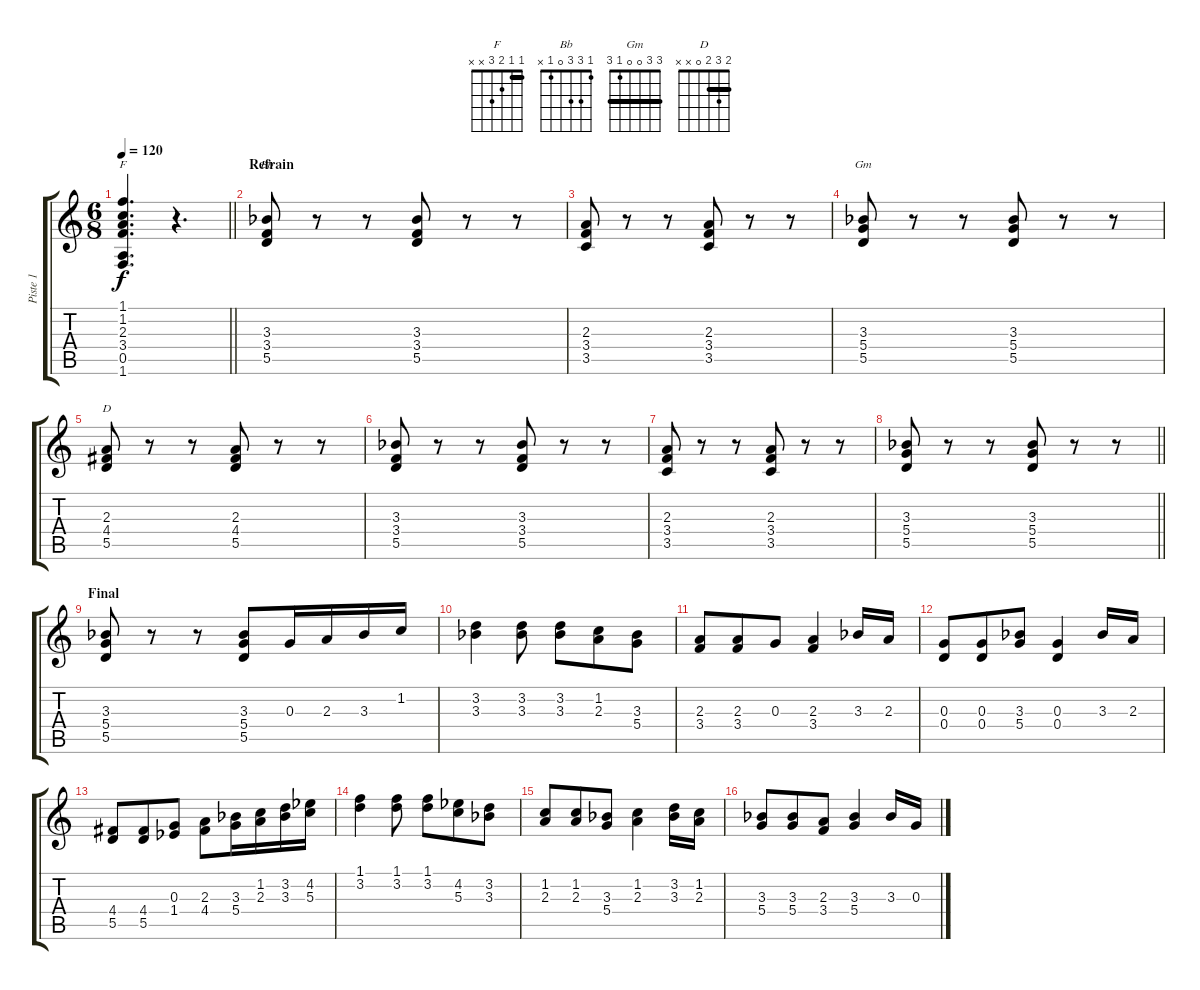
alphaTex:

\track ("Piste 1" "Piste 1") {instrument acousticguitarsteel}
\staff {score tabs}
\tuning (E4 B3 G3 D3 A2 E2) {hide}
\chord ("F" 1 1 2 3 x x) {barre 1}
\chord ("Bb" 1 3 3 0 1 x)
\chord ("Gm" 3 3 0 0 1 3) {barre 3}
\chord ("D" 2 3 2 0 x x) {barre 2}
\ts (6 8)
\tempo 120
\clef g2
\barLineRight lightlight
\ks c
(1.1 1.2 2.3 3.4 0.5 1.6).4{d ch "F" dy f} r.4{d} |
\section ("" "Refrain")
(3.3{acc b} 3.4 5.5).8{ch "Bb"} r.8 r.8 (3.3{acc b} 3.4 5.5).8 r.8 r.8 |
(2.3 3.4 3.5).8 r.8 r.8 (2.3 3.4 3.5).8 r.8 r.8 |
(3.3{acc b} 5.4 5.5).8{ch "Gm"} r.8 r.8 (3.3{acc b} 5.4 5.5).8 r.8 r.8 |
(2.3 4.4 5.5).8{ch "D"} r.8 r.8 (2.3 4.4 5.5).8 r.8 r.8 |
(3.3{acc b} 3.4 5.5).8 r.8 r.8 (3.3{acc b} 3.4 5.5).8 r.8 r.8 |
(2.3 3.4 3.5).8 r.8 r.8 (2.3 3.4 3.5).8 r.8 r.8 |
\barLineRight lightlight
(3.3{acc b} 5.4 5.5).8 r.8 r.8 (3.3{acc b} 5.4 5.5).8 r.8 r.8 |
\section ("" "Final")
(3.3{acc b} 5.4 5.5).8 r.8 r.8 (3.3{acc b} 5.4 5.5).8 0.3.16 2.3.16 3.3{acc b}.16 1.2.16 |
(3.2 3.3{acc b}).4 (3.2 3.3{acc b}).8 (3.2 3.3{acc b}).8 (1.2 2.3).8 (3.3{acc b} 5.4).8 |
(2.3 3.4).8 (2.3 3.4).8 0.3.8 (2.3 3.4).4 3.3{acc b}.16 2.3.16 |
(0.3 0.4).8 (0.3 0.4).8 (3.3{acc b} 5.4).8 (0.3 0.4).4 3.3{acc b}.16 2.3.16 |
(4.4 5.5).8 (4.4 5.5).8 (0.3 1.4{acc b}).8 (2.3 4.4).8 (3.3{acc b} 5.4).16 (1.2 2.3).16 (3.2 3.3{acc b}).16 (4.2{acc b} 5.3).16 |
(1.1 3.2).4 (1.1 3.2).8 (1.1 3.2).8 (4.2{acc b} 5.3).8 (3.2 3.3{acc b}).8 |
(1.2 2.3).8 (1.2 2.3).8 (3.3{acc b} 5.4).8 (1.2 2.3).4 (3.2 3.3{acc b}).16 (1.2 2.3).16 |
(3.3{acc b} 5.4).8 (3.3{acc b} 5.4).8 (2.3 3.4).8 (3.3{acc b} 5.4).4 3.3{acc b}.16 0.3.16
